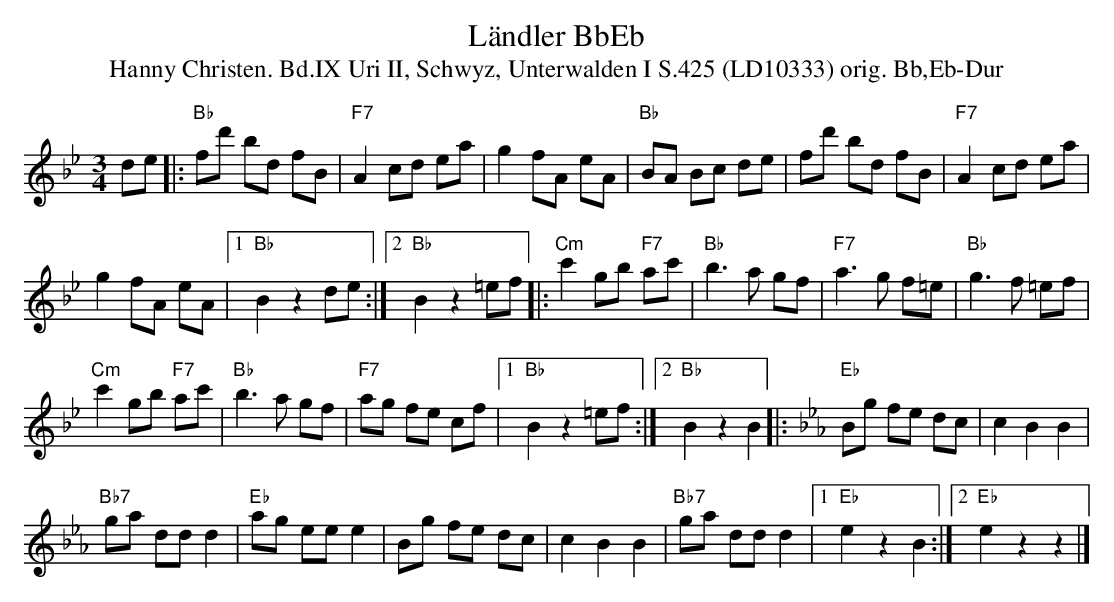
X:1
T:Ländler BbEb
T:Hanny Christen. Bd.IX Uri II, Schwyz, Unterwalden I S.425 (LD10333) orig. Bb,Eb-Dur
M:3/4
L:1/8
K:Bb
de |: "Bb"fd' bd fB | "F7"A2 cd ea | g2 fA eA | "Bb"BA Bc de | fd' bd fB | "F7"A2 cd ea |
g2 fA eA |1 "Bb"B2 z2 de :|2 "Bb"B2 z2 =ef |: "Cm"c'2 gb "F7"ac' | "Bb"b3a gf | "F7"a3g f=e | "Bb"g3f =ef |
"Cm"c'2 gb "F7"ac' | "Bb"b3a gf | "F7"ag fe cf |1 "Bb"B2 z2 =ef :|2 "Bb"B2 z2 B2 |: [K:Eb] "Eb"Bg fe dc | c2B2B2 |
"Bb7"ga dd d2 | "Eb"ag ee e2 | Bg fe dc | c2B2B2 | "Bb7"ga dd d2 |1 "Eb"e2 z2 B2 :|2 "Eb"e2 z2z2 |]
